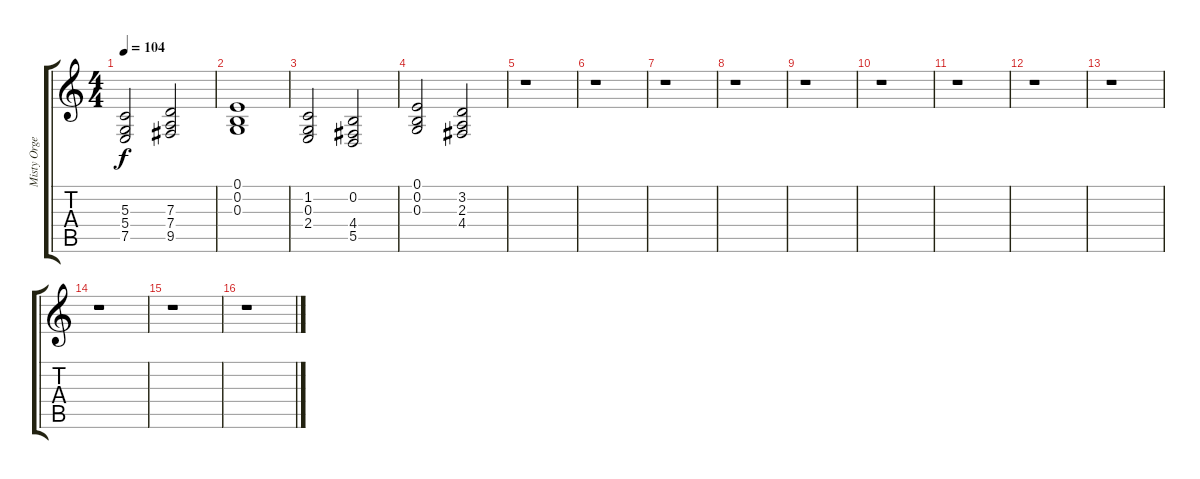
\track ("Misty Orgel" "Misty Orge") {instrument drawbarorgan}
\staff {score tabs}
\tuning (E4 B3 G3 D3 A2 E2) {hide}
\ts (4 4)
\tempo 104
\clef g2
\ks c
(5.3 5.4 7.5).2{dy f} (7.3 7.4 9.5).2 |
(0.1 0.2 0.3).1 |
(1.2 0.3 2.4).2 (0.2 4.4 5.5).2 |
(0.1 0.2 0.3).2 (3.2 2.3 4.4).2 |
r.1 |
r.1 |
r.1 |
r.1 |
r.1 |
r.1 |
r.1 |
r.1 |
r.1 |
r.1 |
r.1 |
r.1
